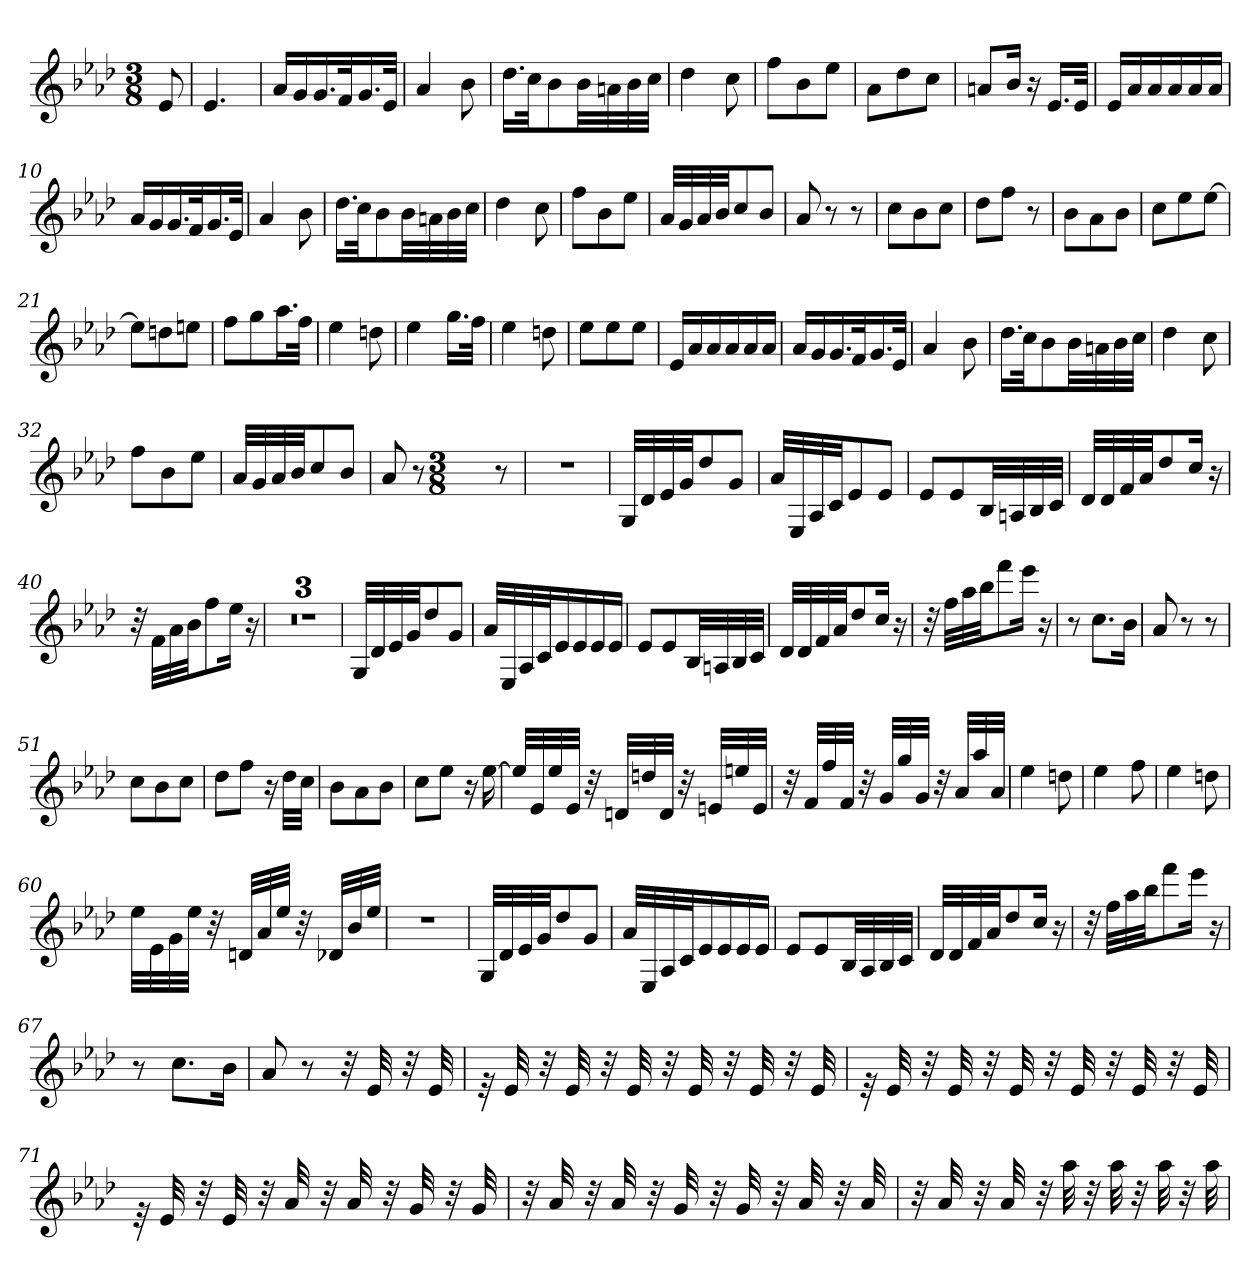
**kern
*part1
*staff1
*clefG2
*k[b-e-a-d-]
*A-:
*M3/8
*MM72
=
8e-
=1
4.e-
=2
16a-/LL
16g/
16.g/
32f/K
16.g/
32e-/JJk
=3
4a-
8b-
=4
16.dd-\LL
32cc\Jk
8b-\
32b-\LL
32an\
32b-\
32cc\JJJ
=5
4dd-
8cc
=6
8ff\L
8b-\
8ee-\J
=7
8a-\L
8dd-\
8cc\J
=8
8an/L
16b-/Jk
16r
16.e-/LL
32e-/JJk
=9
16e-/LL
16a-/
16a-/
16a-/
16a-/
16a-/JJ
=10
16a-/LL
16g/
16.g/
32f/K
16.g/
32e-/JJk
=11
4a-
8b-
=12
16.dd-\LL
32cc\Jk
8b-\
32b-\LL
32an\
32b-\
32cc\JJJ
=13
4dd-
8cc
=14
8ff\L
8b-\
8ee-\J
=15
32a-/LLL
32g/
32a-/
32b-/JJ
8cc/
8b-/J
=16
8a-
8r
8r
=17
8cc\L
8b-\
8cc\J
=18
8dd-\L
8ff\J
8r
=19
8b-\L
8a-\
8b-\J
=20
8cc\L
8ee-\
[8ee-\J
=21
8ee-\L]
8ddn\
8een\J
=22
8ff\L
8gg\
16.aa-\L
32ff\JJk
=23
4ee-
8ddn
=24
4ee-
16.gg\LL
32ff\JJk
=25
4ee-
8ddn
=26
8ee-\L
8ee-\
8ee-\J
=27
16e-/LL
16a-/
16a-/
16a-/
16a-/
16a-/JJ
=28
16a-/LL
16g/
16.g/
32f/K
16.g/
32e-/JJk
=29
4a-
8b-
=30
16.dd-\LL
32cc\Jk
8b-\
32b-\LL
32an\
32b-\
32cc\JJJ
=31
4dd-
8cc
=32
8ff\L
8b-\
8ee-\J
=33
32a-/LLL
32g/
32a-/
32b-/JJ
8cc/
8b-/J
=34
8a-
8r
*M3/8
8r
=35
4.r
=36
32G/LLL
32d-/
32e-/
32g/JJ
8dd-/
8g/J
=37
32a-/LLL
32E-/
32A-/
32c/JJ
8e-/
8e-/J
=38
8e-/L
8e-/
32B-/LL
32An/
32B-/
32c/JJJ
=39
32d-/LLL
32d-/
32f/
32a-/JJ
8dd-/
16cc/Jk
16r
=40
32r
32f\LLL
32a-\
32b-\JJ
8ff\
16ee-\Jk
16r
=41
4.r
=42
4.r
=43
4.r
=44
32G/LLL
32d-/
32e-/
32g/JJ
8dd-/
8g/J
=45
32a-/LLL
32E-/
32A-/
32c/J
16e-/
16e-/
16e-/
16e-/JJ
=46
8e-/L
8e-/
32B-/LL
32An/
32B-/
32c/JJJ
=47
32d-/LLL
32d-/
32f/
32a-/JJ
8dd-/
16cc/Jk
16r
=48
32r
32ff\LLL
32aa-\
32bb-\JJ
8fff\
16eee-\Jk
16r
=49
8r
8.cc\L
16b-\Jk
=50
8a-
8r
8r
=51
8cc\L
8b-\
8cc\J
=52
8dd-\L
8ff\J
16r
32dd-\LLL
32cc\JJJ
=53
8b-\L
8a-\
8b-\J
=54
8cc\L
8ee-\J
16r
[16ee-
=55
32ee-/LLL]
32e-/
32ee-/
32e-/JJJ
32r
32dn/LLL
32ddn/
32d/JJJ
32r
32en/LLL
32een/
32e/JJJ
=56
32r
32f/LLL
32ff/
32f/JJJ
32r
32g/LLL
32gg/
32g/JJJ
32r
32a-/LLL
32aa-/
32a-/JJJ
=57
4ee-
8ddn
=58
4ee-
8ff
=59
4ee-
8ddn
=60
32ee-\LLL
32e-\
32g\
32ee-\JJJ
32r
32dn/LLL
32a-/
32ee-/JJJ
32r
32d-X/LLL
32b-/
32ee-/JJJ
=61
4.r
=62
32G/LLL
32d-/
32e-/
32g/JJ
8dd-/
8g/J
=63
32a-/LLL
32E-/
32A-/
32c/J
16e-/
16e-/
16e-/
16e-/JJ
=64
8e-/L
8e-/
32B-/LL
32A-/
32B-/
32c/JJJ
=65
32d-/LLL
32d-/
32f/
32a-/JJ
8dd-/
16cc/Jk
16r
=66
32r
32ff\LLL
32aa-\
32bb-\JJ
8fff\
16eee-\Jk
16r
=67
8r
8.cc\L
16b-\Jk
=68
8a-
8r
32r
32e-
32r
32e-
=69
32re
32e-
32r
32e-
32r
32e-
32r
32e-
32r
32e-
32r
32e-
=70
32re
32e-
32r
32e-
32r
32e-
32r
32e-
32r
32e-
32r
32e-
=71
32re
32e-
32r
32e-
32r
32a-
32r
32a-
32r
32g
32r
32g
=72
32r
32a-
32r
32a-
32r
32g
32r
32g
32r
32a-
32r
32a-
=73
32r
32a-
32r
32a-
32r
32aa-
32r
32aa-
32r
32aa-
32r
32aa-
=
*-
